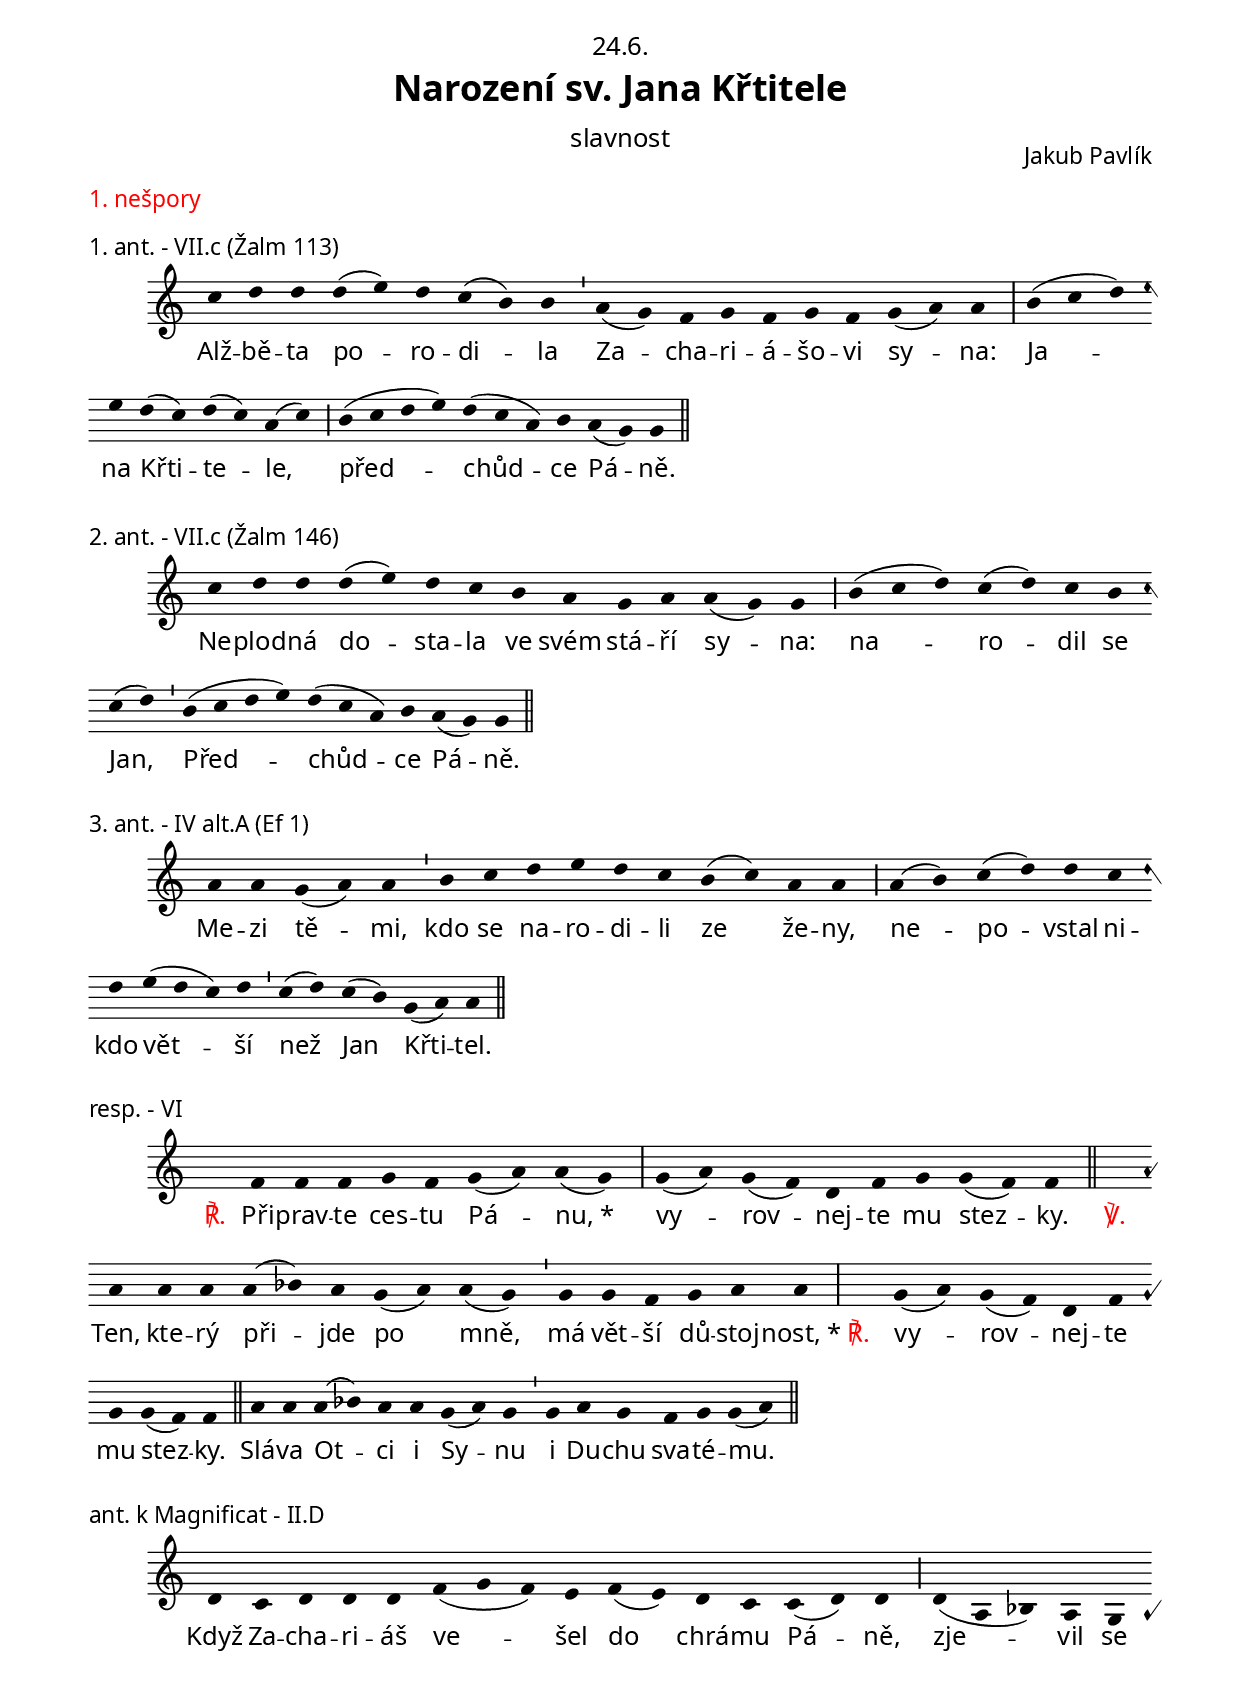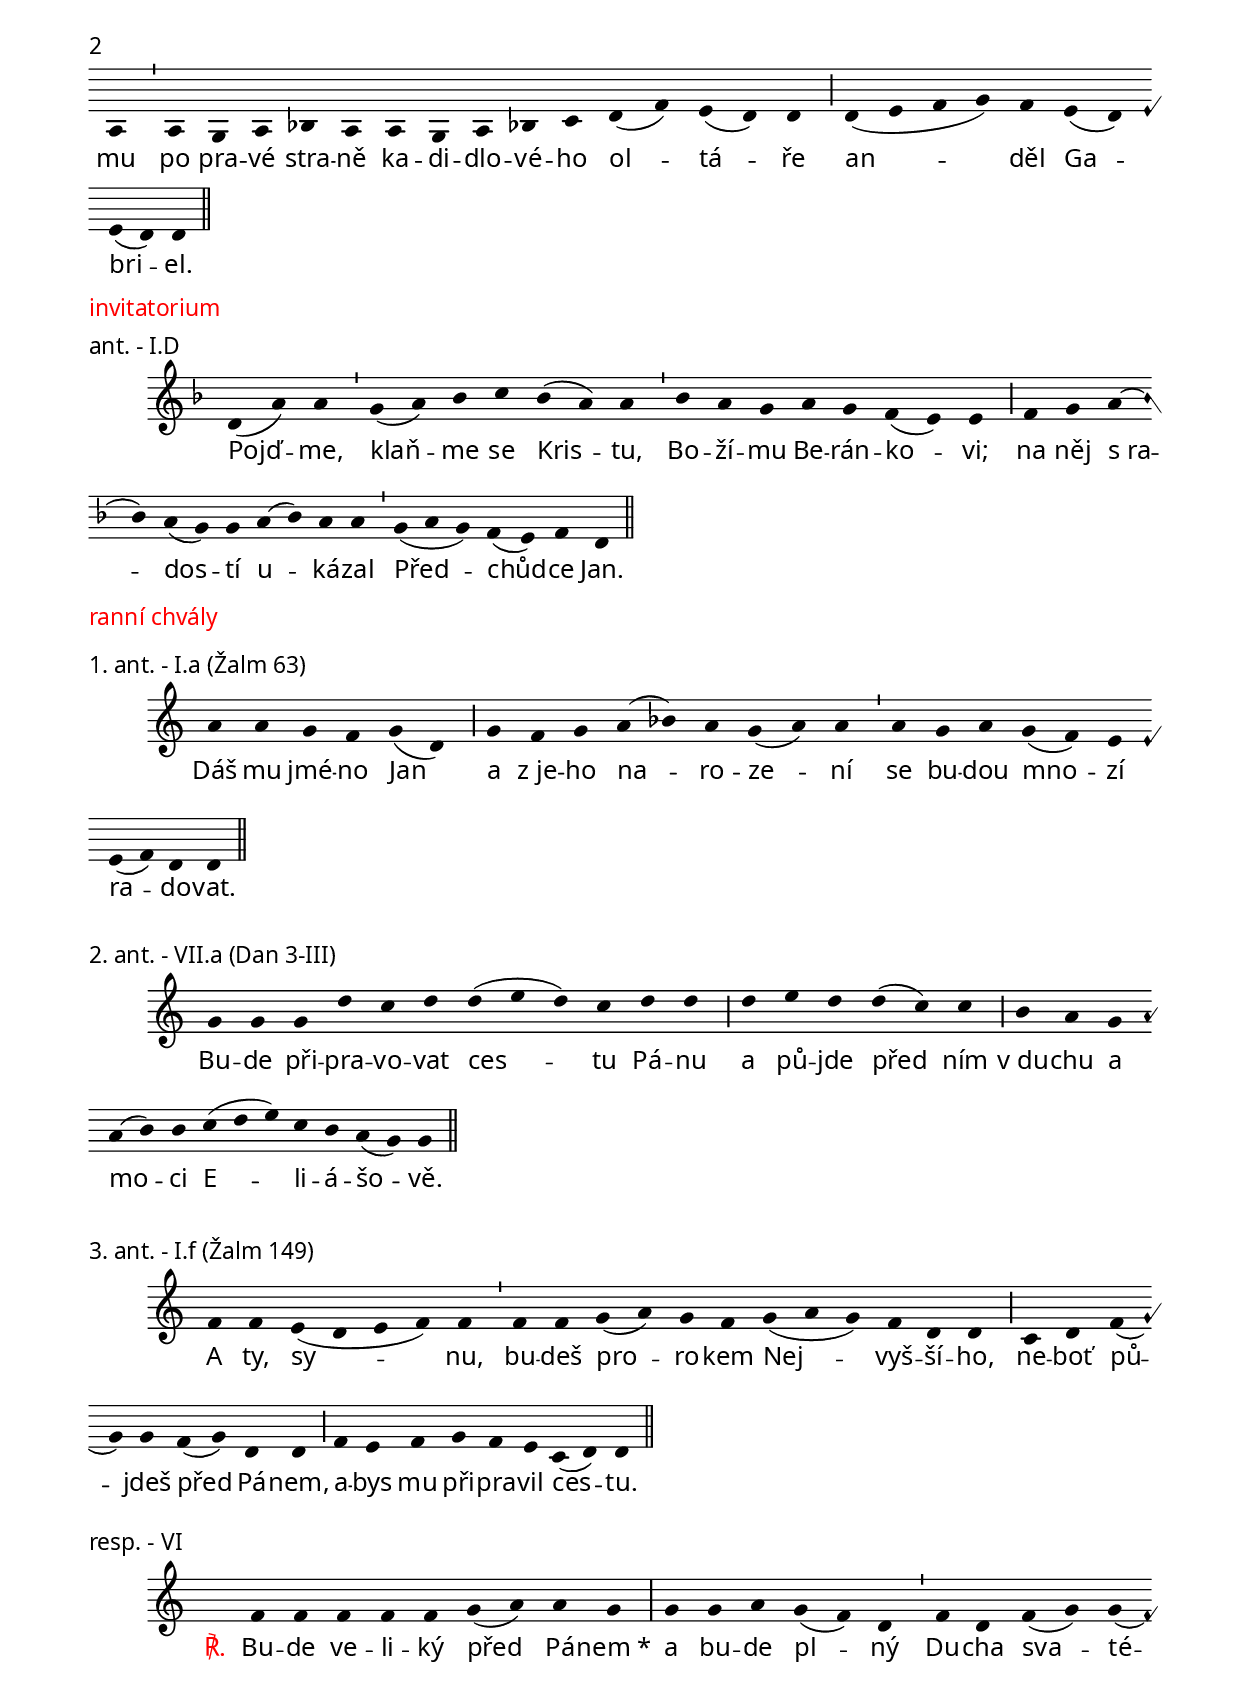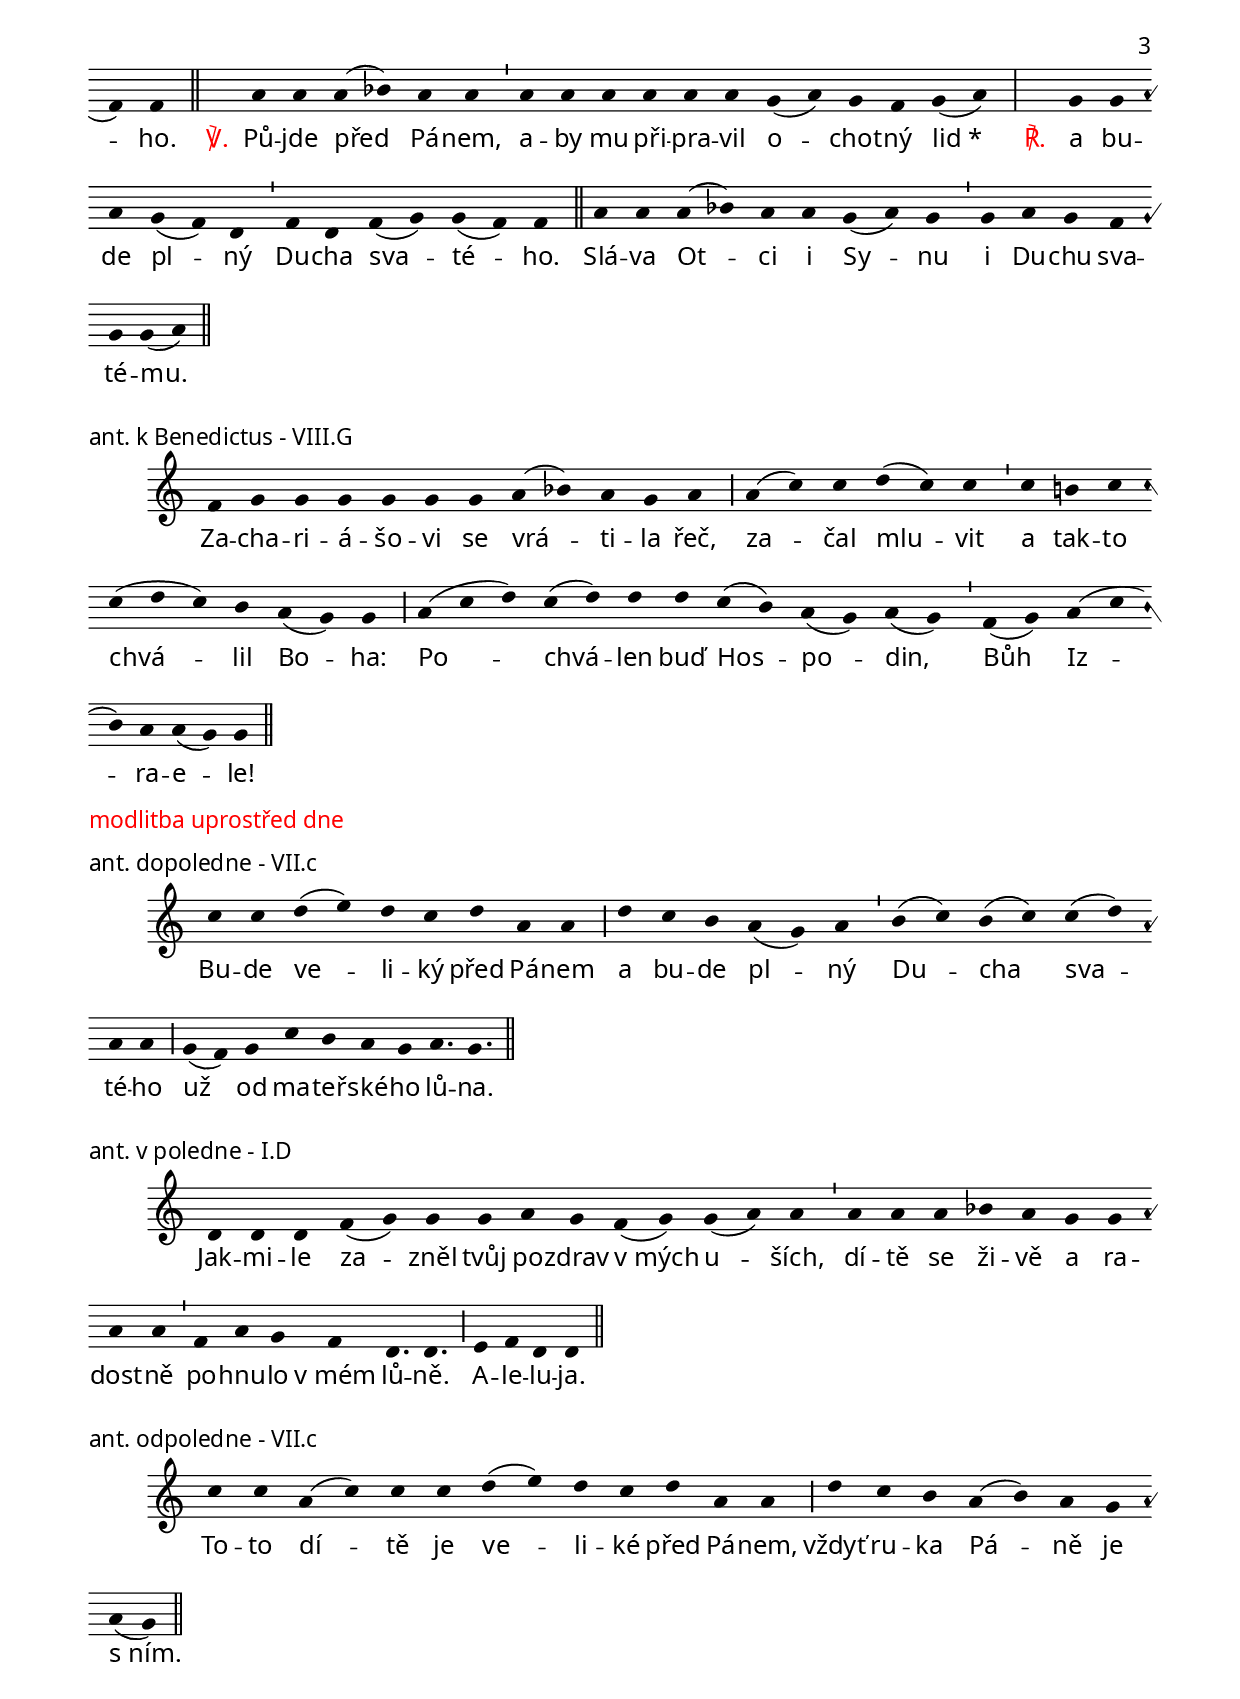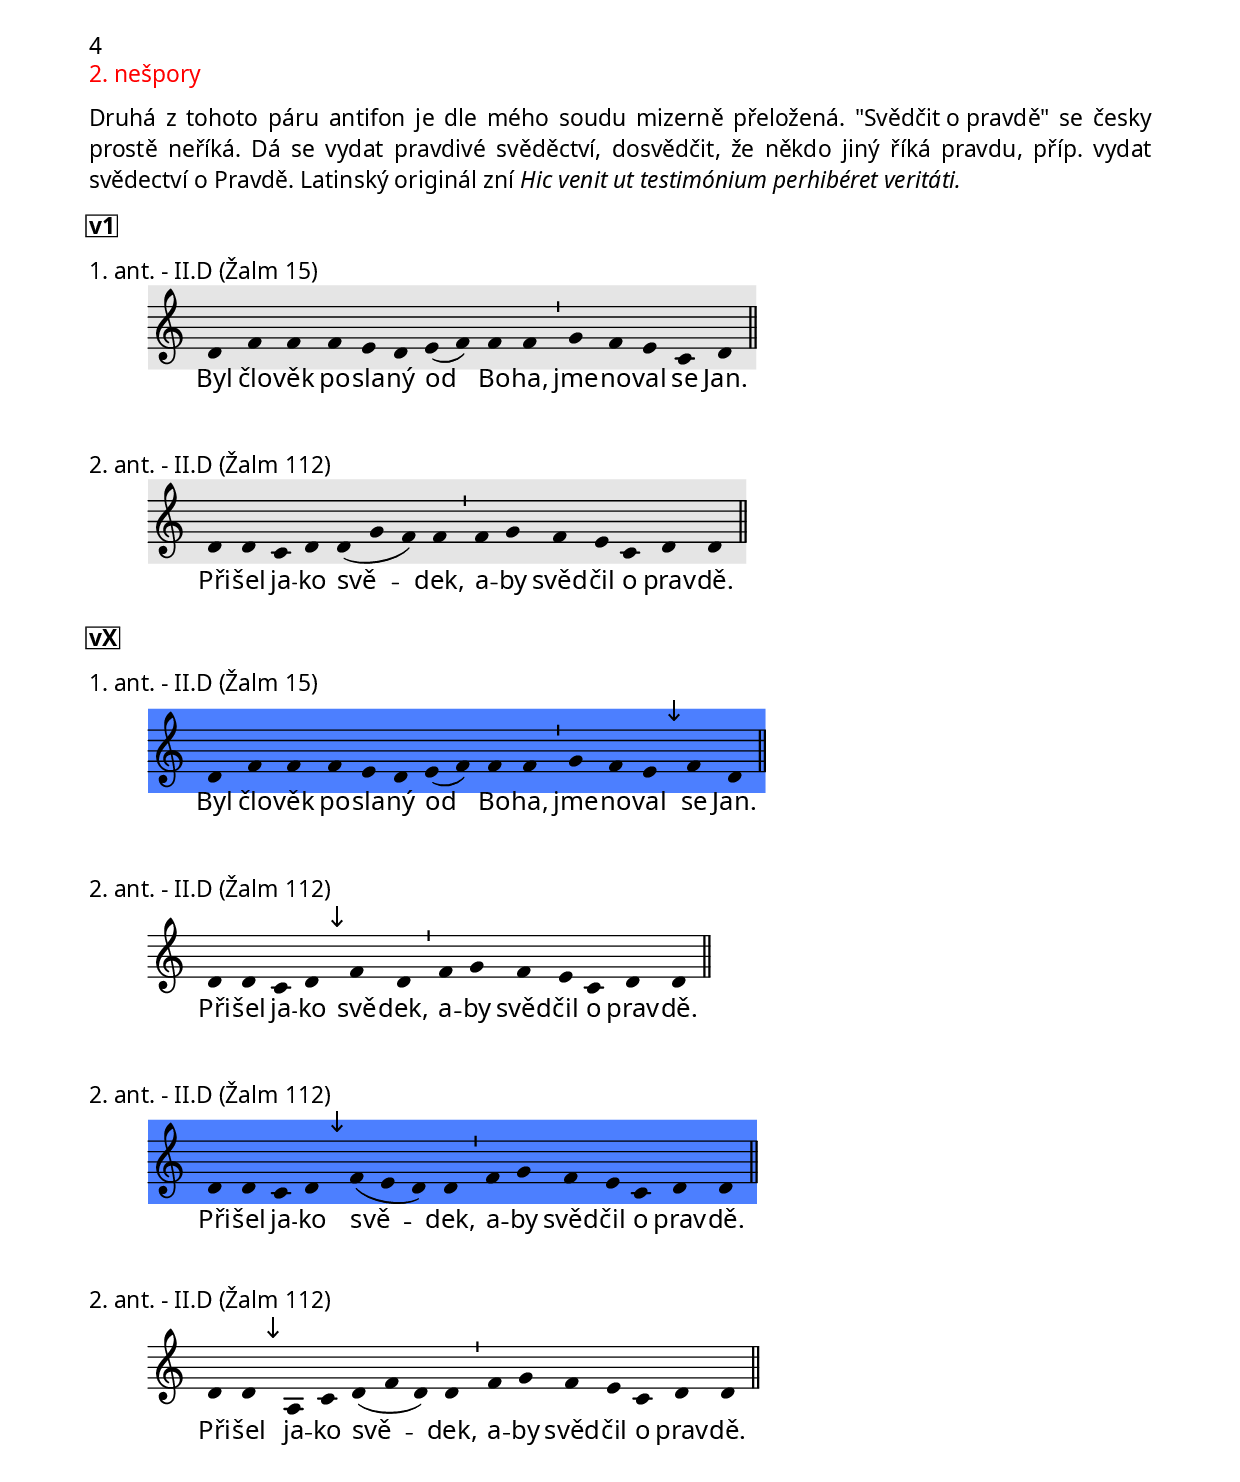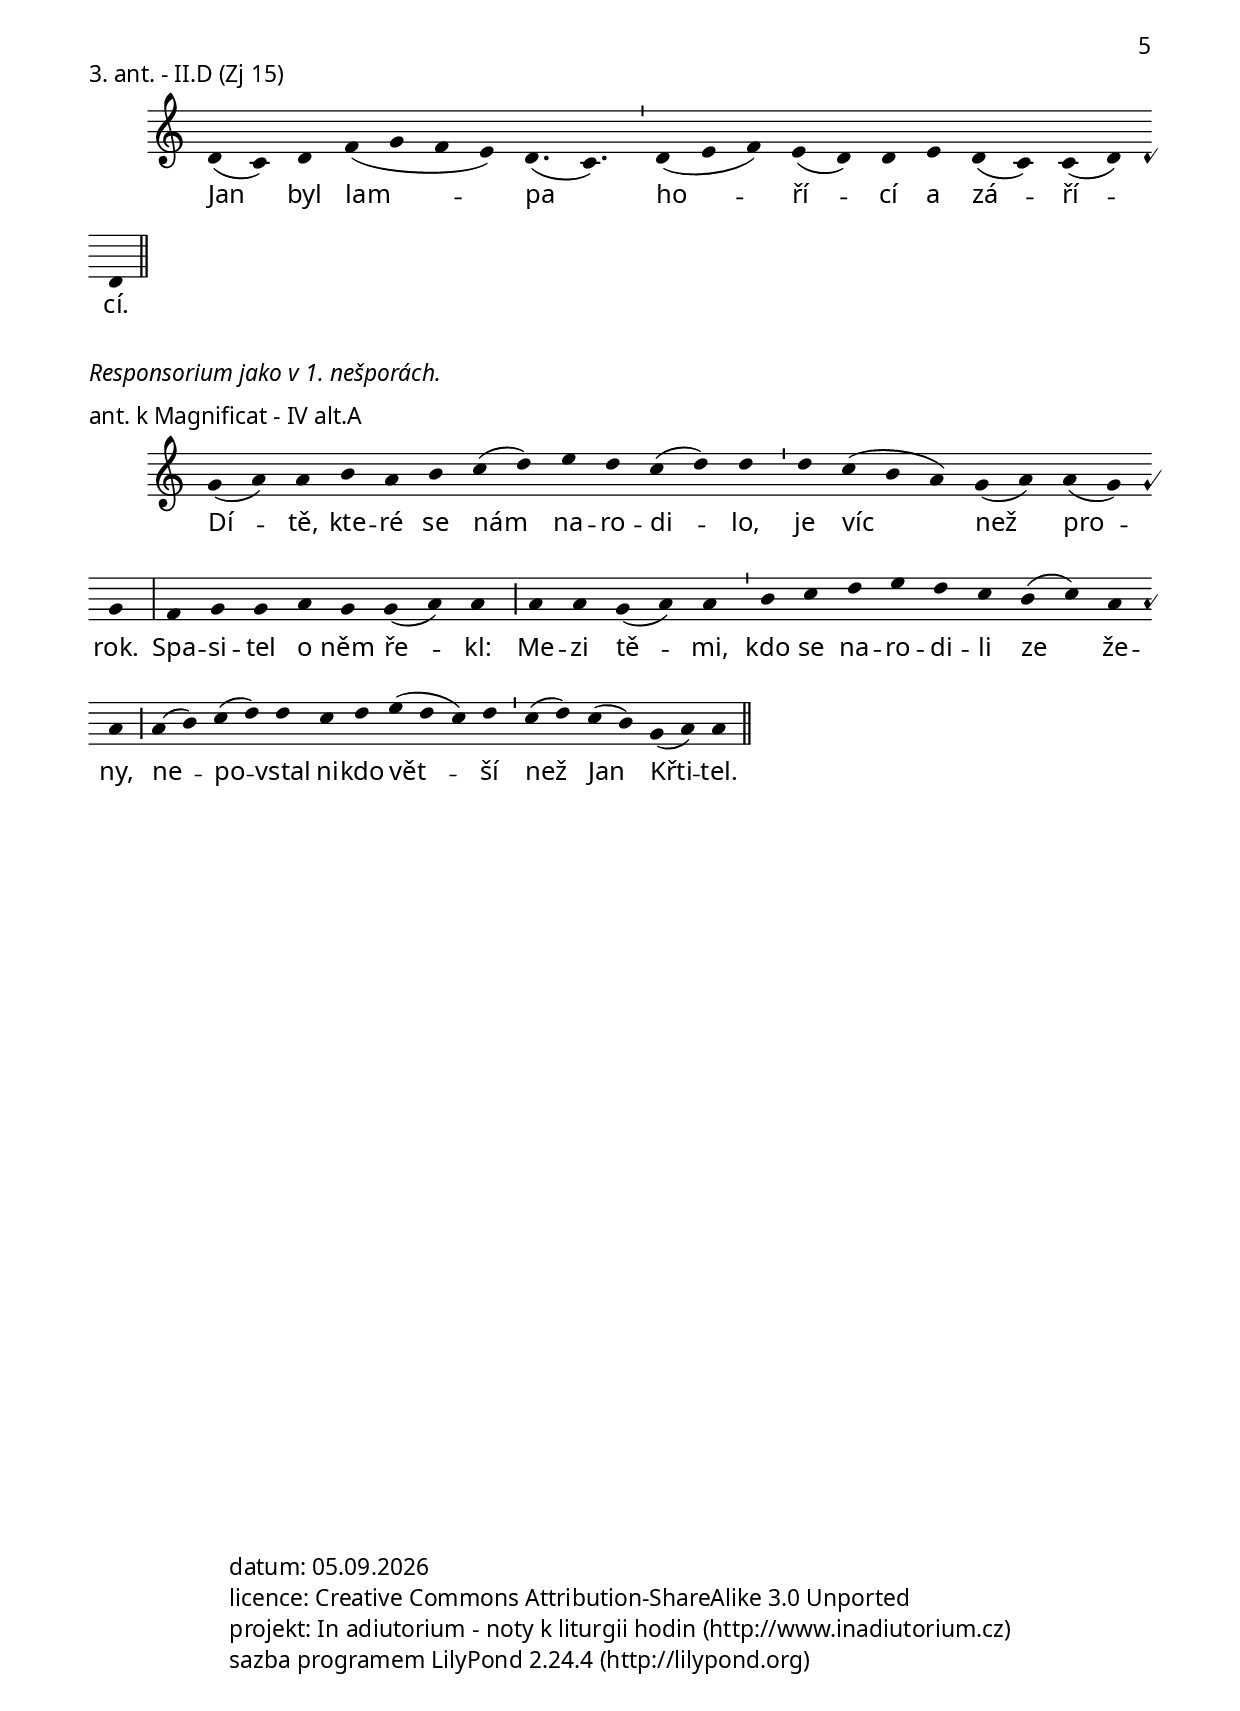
\version "2.15.37"

\include "../spolecne.ly"
\include "../dilyresponsorii.ly"

\header {
  title = \markup\titleSvatek
            "Narození sv. Jana Křtitele"
            slavnost
            24.6.
  composer = "Jakub Pavlík"
}



\markup {\nadpisHodinka {"1. nešpory"}}

\score {
  \relative c'' {
    \choralniRezim
    c4 d d d( e) d c( b) b \barMin a( g) f g f g f g( a) a \barMax
    b( c d) e d( c) d( c) a( c) \barMaior
    b( c d e) d( c a) b a( g) g \barFinalis
  }
  \addlyrics {
    Alž -- bě -- ta po -- ro -- di -- la Za -- cha -- ri -- á -- šo -- vi sy -- na:
    Ja -- na Křti -- te -- le,
    před -- chůd -- ce Pá -- ně.
  }
  \header {
    quid = "1. ant."
    modus = "VII"
    differentia = "c"
    psalmus = "Žalm 113"
    placet = "R - od _Zachariášovi_ dál hrůza"
    id = "1ne-a1"
    piece = \markup {\sestavTitulek}
  }
}

\score {
  \relative c'' {
    \choralniRezim
    c4 d d d( e) d c b a g a a( g) g \barMaior
    b( c d) c( d) c b c( d) \barMin
    b( c d e) d( c a) b a( g) g \barFinalis
  }
  \addlyrics {
    Ne -- plod -- ná do -- sta -- la ve svém stá -- ří sy -- na:
    na -- ro -- dil se Jan,
    Před -- chůd -- ce Pá -- ně.
  }
  \header {
    quid = "2. ant."
    modus = "VII"
    differentia = "c"
    psalmus = "Žalm 146"
    placet = "nic moc; po předělání předchozí zvážit, zda novou melodii zohlednit i zde"
    id = "1ne-a2"
    piece = \markup {\sestavTitulek}
  }
}

\score {
  \relative c'' {
    \choralniRezim
    a4 a g( a) a \barMin b c d e d c b( c) a a \barMaior
    a( b) c( d) d c d e( d c) d \barMin c( d) c( b) g( a) a \barFinalis
  }
  \addlyrics {
    Me -- zi tě -- mi, kdo se na -- ro -- di -- li ze že -- ny,
    ne -- po -- vstal ni -- kdo vět -- ší než Jan Křti -- tel.
  }
  \header {
    quid = "3. ant."
    modus = "IV alt"
    differentia = "A"
    psalmus = "Ef 1"
    placet = "_než Jan Křtitel_ působí těžkopádně"
    id = "1ne-a3"
    piece = \markup {\sestavTitulek}
  }
}

\score {
  \relative c' {
    \choralniRezim

    % R
    \neviditelna f
    f4 f f g f g( a) a( g) \barMax
    g( a) g( f) d f g g( f) f \barFinalis
    % V
    \neviditelna a
    a4 a a a( bes) a g( a) a( g) \barMin g g f g a a \barMax
    % R
    \neviditelna a
    g( a) g( f) d f g g( f) f \barFinalis
    % Slava
    \respVIdoxologie \barFinalis
  }
  \addlyrics {
    \Response Při -- prav -- te ces -- tu Pá -- nu,_*
    vy -- rov -- nej -- te mu stez -- ky.
    \Verse Ten, kte -- rý při -- jde po mně, má vět -- ší dů -- stoj -- nost,_*
    \Response vy -- rov -- nej -- te mu stez -- ky.
    \textRespDoxologie
  }
  \header {
    quid = "resp."
    modus = "VI"
    id = "1ne-resp"
    piece = \markup {\sestavTitulekResp}
  }
}

\score {
  \relative c' {
    \choralniRezim
    d4 c d d d f( g f) e f( e) d c c( d) d \barMaior
    d( a bes) a g a \barMin
    a g a bes a a g a bes c d( f) e( d) d \barMaior
    d( e f g) f e( d) e( d) d \barFinalis
  }
  \addlyrics {
    Když Za -- cha -- ri -- áš ve -- šel do chrá -- mu Pá -- ně,
    zje -- vil se mu
    po pra -- vé stra -- ně ka -- di -- dlo -- vé -- ho ol -- tá -- ře
    an -- děl Ga -- bri -- el.
  }
  \header {
    quid = "ant. k Magnificat"
    modus = "II"
    differentia = "D"
    psalmus = ""
    id = "1ne-amag"
    piece = \markup {\sestavTitulekBezZalmu}
  }
}

\markup {\nadpisHodinka {"invitatorium"}}

\score {
  \relative c' {
    \choralniRezim
    \key f \major
    d4( a') a \barMin g( a) bes c bes( a) a \barMin
    bes a g a g f( e) e \barMaior
    f g a( bes) a( g) g a( bes) a a \barMin
    g( a g) f( e) f d \barFinalis
  }
  \addlyrics {
    Pojď -- me, klaň -- me se Kris -- tu,
    Bo -- ží -- mu Be -- rán -- ko -- vi;
    na něj s_ra -- dos -- tí u -- ká -- zal
    Před -- chůd -- ce Jan.
  }
  \header {
    quid = "ant."
    modus = "I"
    differentia = "D"
    psalmus = ""
    id = "invit"
    piece = \markup {\sestavTitulekBezZalmu}
  }
}

\markup {\nadpisHodinka {"ranní chvály"}}

\score {
  \relative c'' {
    \choralniRezim
    a4 a g f g( d) \barMaior
    g f g a( bes) a g( a) a \barMin
    a g a g( f) e e( f) d d \barFinalis
  }
  \addlyrics {
    Dáš mu jmé -- no Jan
    a z_je -- ho na -- ro -- ze -- ní
    se bu -- dou mno -- zí ra -- do -- vat.
  }
  \header {
    quid = "1. ant."
    modus = "I"
    differentia = "a"
    psalmus = "Žalm 63"
    id = "rch-a1"
    piece = \markup {\sestavTitulek}
  }
}

\score {
  \relative c'' {
    \choralniRezim
    g4 g g d' c d d( e d) c d d \barMaior
    d e d d( c) c \barMaior
    b a g a( b) b c( d e) c b a( g) g \barFinalis
  }
  \addlyrics {
    Bu -- de při -- pra -- vo -- vat ces -- tu Pá -- nu
    a pů -- jde před ním
    v_du -- chu a mo -- ci E -- li -- á -- šo -- vě.
  }
  \header {
    quid = "2. ant."
    modus = "VII"
    differentia = "a"
    psalmus = "Dan 3-III"
    id = "rch-a2"
    piece = \markup {\sestavTitulek}
  }
}

\score {
  \relative c' {
    \choralniRezim
    f4 f e( d e f) f \barMin
    f f g( a) g f g( a g) f d d \barMaior
    c d f( g) g f( g) d d \barMaior
    f e f g f e c( d) d \barFinalis
  }
  \addlyrics {
    A ty, sy -- nu,
    bu -- deš pro -- ro -- kem Nej -- vyš -- ší -- ho,
    ne -- boť pů -- jdeš před Pá -- nem,
    a -- bys mu při -- pra -- vil ces -- tu.
  }
  \header {
    quid = "3. ant."
    modus = "I"
    differentia = "f"
    psalmus = "Žalm 149"
    id = "rch-a3"
    piece = \markup {\sestavTitulek}
  }
}

\score {
  \relative c' {
    \choralniRezim

    % R
    \neviditelna f
    f4 f f f f g( a) a g \barMax
    g g a g( f) d \barMin f d f( g) g( f) f \barFinalis
    % V
    \neviditelna a
    a4 a a( bes) a a \barMin a a a a a a g( a) g f g( a) \barMax
    % R
    \neviditelna a
    g g a g( f) d \barMin f d f( g) g( f) f \barFinalis
    % Slava
    \respVIdoxologie \barFinalis
  }
  \addlyrics {
    \Response Bu -- de ve -- li -- ký před Pá -- nem_*
    a bu -- de pl -- ný Du -- cha sva -- té -- ho.
    \Verse Pů -- jde před Pá -- nem,
    a -- by mu při -- pra -- vil o -- chot -- ný lid_*
    \Response a bu -- de pl -- ný Du -- cha sva -- té -- ho.
    \textRespDoxologie
  }
  \header {
    quid = "resp."
    modus = "VI"
    id = "rch-resp"
    piece = \markup {\sestavTitulekResp}
  }
}

\score {
  \relative c' {
    \choralniRezim
    f4 g g g g g g a( bes) a g a \barMaior
    a( c) c d( c) c \barMin c b! c c( d c) b a( g) g \barMaior
    a( c d) c( d) d d c( b) a( g) a( g) \barMin
    f( g) a( c b) a a( g) g \barFinalis
  }
  \addlyrics {
    Za -- cha -- ri -- á -- šo -- vi se vrá -- ti -- la řeč,
    % a on
    za -- čal mlu -- vit a tak -- to chvá -- lil Bo -- ha:
    Po -- chvá -- len buď Hos -- po -- din,
    Bůh Iz -- ra -- e -- le!
  }
  \header {
    quid = "ant. k Benedictus"
    modus = "VIII"
    differentia = "G"
    psalmus = ""
    id = "rch-aben"
    piece = \markup {\sestavTitulekBezZalmu}
  }
}

\markup {\nadpisHodinka {"modlitba uprostřed dne"}}

\score {
  \relative c'' {
    \choralniRezim
    c4 c d( e) d c d a a \barMaior
    d c b a( g) a \barMin b( c) b( c) c( d) a a \barMaior
    g( f) g c b a g a4. g \barFinalis
  }
  \addlyrics {
    Bu -- de ve -- li -- ký před Pá -- nem
    a bu -- de pl -- ný Du -- cha sva -- té -- ho
    už od ma -- teř -- ské -- ho lů -- na.
  }
  \header {
    quid = "ant. dopoledne"
    modus = "VII"
    differentia = "c"
    psalmus = ""
    id = "tercie"
    piece = \markup {\sestavTitulekBezZalmu}
  }
}

\score {
  \relative c' {
    \choralniRezim
    d4 d d f( g) g g a g f( g) g( a) a \barMin
    a a a bes a g g a a \barMin
    f a g f d4. d \barMaior

    e4 f d d \barFinalis
  }
  \addlyrics {
    Jak -- mi -- le za -- zněl tvůj po -- zdrav v_mých u -- ších,
    dí -- tě se ži -- vě a ra -- dost -- ně
    po -- hnu -- lo v_mém lů -- ně.

    A -- le -- lu -- ja.
  }
  \header {
    quid = "ant. v poledne"
    modus = "I"
    differentia = "D"
    psalmus = ""
    fons = "Navštívení P.M., 2. nešp., 2. ant. >> advent, předvánoční týden, 22.12., k Benedictus;"
    fial = "sanktoral/0531navstivenipm.ly#ne-a2"
    id = "sexta"
    piece = \markup {\sestavTitulekBezZalmu}
  }
}

\score {
  \relative c'' {
    \choralniRezim
    c4 c a( c) c c d( e) d c d a a \barMaior
    d c b a( b) a g a( g) \barFinalis
  }
  \addlyrics {
    To -- to dí -- tě je ve -- li -- ké před Pá -- nem,
    vždyť ru -- ka Pá -- ně je s_ním.
  }
  \header {
    quid = "ant. odpoledne"
    modus = "VII"
    differentia = "c"
    psalmus = ""
    id = "nona"
    piece = \markup {\sestavTitulekBezZalmu}
  }
}

\pageBreak

\markup {\nadpisHodinka {"2. nešpory"}}

\markup\justify{
  Druhá z tohoto páru antifon je dle mého soudu mizerně přeložená.
  "\"Svědčit o pravdě\"" se česky prostě neříká.
  Dá se vydat pravdivé svěděctví, dosvědčit, že někdo jiný říká pravdu,
  příp. vydat svědectví o Pravdě.
  Latinský originál zní \italic{Hic venit ut testimónium perhibéret veritáti.}
}

\markup\nadpisSkupiny v1

\score {
  \relative c' {
    \zvyraznovacSedy
    \choralniRezim
    d4 f f f e d e( f) f f \barMin
    g f e c d \barFinalis
  }
  \addlyrics {
    Byl člo -- věk po -- sla -- ný od Bo -- ha,
    jme -- no -- val se Jan.
  }
  \header {
    quid = "1. ant."
    modus = "II"
    differentia = "D"
    psalmus = "Žalm 15"
    id = "2ne-a1"
    placet = "tyhle doslovně vytržené kousky nejsou samostatně pěkné"
    fons = "3. ne adventní, cyklus B, 1. nešp., k Magnificat; jen první půlka"
    fial = "antifony/advent_nedeleB.ly#iiimag1?cast"
    piece = \markup {\sestavTitulek}
  }
}

\score {
  \relative c' {
    \zvyraznovacSedy
    \choralniRezim
    d4 d c d d( g f) f \barMin
    f g f e c d d \barFinalis
  }
  \addlyrics {
    Při -- šel ja -- ko svě -- dek,
    a -- by svěd -- čil o prav -- dě.
  }
  \header {
    quid = "2. ant."
    modus = "II"
    differentia = "D"
    psalmus = "Žalm 112"
    id = "2ne-a2"
    fons = "podle: 3. ne adventní, cyklus B, 1. nešp., k Magnificat; druhá půlka"
    fial = "antifony/advent_nedeleB.ly#iiimag1?cast"
    piece = \markup {\sestavTitulek}
  }
}

\markup\nadpisSkupiny vX

\score {
  \relative c' {
    \zvyraznovacModry
    \choralniRezim
    d4 f f f e d e( f) f f \barMin
    g f e \mark\sipka f d \barFinalis
  }
  \addlyrics {
    Byl člo -- věk po -- sla -- ný od Bo -- ha,
    jme -- no -- val se Jan.
  }
  \header {
    quid = "1. ant."
    modus = "II"
    differentia = "D"
    psalmus = "Žalm 15"
    id = "2ne-a1"
    fons = "3. ne adventní, cyklus B, 1. nešp., k Magnificat; jen první půlka"
    fial = "antifony/advent_nedeleB.ly#iiimag1?cast&upraveno"
    piece = \markup {\sestavTitulek}
  }
}

\score {
  \relative c' {
    \choralniRezim
    d4 d c d \mark\sipka f d \barMin
    f g f e c d d \barFinalis
  }
  \addlyrics {
    Při -- šel ja -- ko svě -- dek,
    a -- by svěd -- čil o prav -- dě.
  }
  \header {
    quid = "2. ant."
    modus = "II"
    differentia = "D"
    psalmus = "Žalm 112"
    id = "2ne-a2"
    piece = \markup {\sestavTitulek}
  }
}

\score {
  \relative c' {
    \zvyraznovacModry
    \choralniRezim
    d4 d c d \mark\sipka f( e d) d \barMin
    f g f e c d d \barFinalis
  }
  \addlyrics {
    Při -- šel ja -- ko svě -- dek,
    a -- by svěd -- čil o prav -- dě.
  }
  \header {
    quid = "2. ant."
    modus = "II"
    differentia = "D"
    psalmus = "Žalm 112"
    id = "2ne-a2"
    piece = \markup {\sestavTitulek}
  }
}

\score {
  \relative c' {
    \choralniRezim
    d4 d \mark\sipka a c d( f d) d \barMin
    f g f e c d d \barFinalis
  }
  \addlyrics {
    Při -- šel ja -- ko svě -- dek,
    a -- by svěd -- čil o prav -- dě.
  }
  \header {
    quid = "2. ant."
    modus = "II"
    differentia = "D"
    psalmus = "Žalm 112"
    id = "2ne-a2"
    piece = \markup {\sestavTitulek}
  }
}

\pageBreak

\score {
  \relative c' {
    \choralniRezim
    d4( c) d f( g f e) d4.( c) \barMin d4( e f) e( d) d e d( c) c( d) d \barFinalis
  }
  \addlyrics {
    Jan byl lam -- pa ho -- ří -- cí a zá -- ří -- cí.
  }
  \header {
    quid = "3. ant."
    modus = "II"
    differentia = "D"
    psalmus = "Zj 15"
    id = "2ne-a3"
    piece = \markup {\sestavTitulek}
  }
}

\markup\italic{Responsorium jako v 1. nešporách.}

\score {
  \relative c'' {
    \choralniRezim
    g( a) a b a b c( d) e d c( d) d \barMin
    d c( b a) g( a) a( g) g \barMax

    f g g a g g( a) a \barMaior

    a4 a g( a) a \barMin b c d e d c b( c) a a \barMaior
    a( b) c( d) d c d e( d c) d \barMin c( d) c( b) g( a) a \barFinalis
  }
  \addlyrics {
    Dí -- tě, kte -- ré se nám na -- ro -- di -- lo,
    je víc než pro -- rok.

    Spa -- si -- tel o něm ře -- kl:

    Me -- zi tě -- mi, kdo se na -- ro -- di -- li ze že -- ny,
    ne -- po -- vstal ni -- kdo vět -- ší než Jan Křti -- tel.
  }
  \header {
    quid = "ant. k Magnificat"
    modus = "IV alt"
    differentia = "A"
    psalmus = ""
    id = "2ne-amag"
    placet = "spojení převzaté části a přílepku nepůsobí příliš dobře"
    fons = "2. část viz 1. nešp, 3. ant."
    fial = "sanktoral/0624narozenikrtitele.ly#1ne-a3?cast"
    piece = \markup {\sestavTitulekBezZalmu}
  }
}